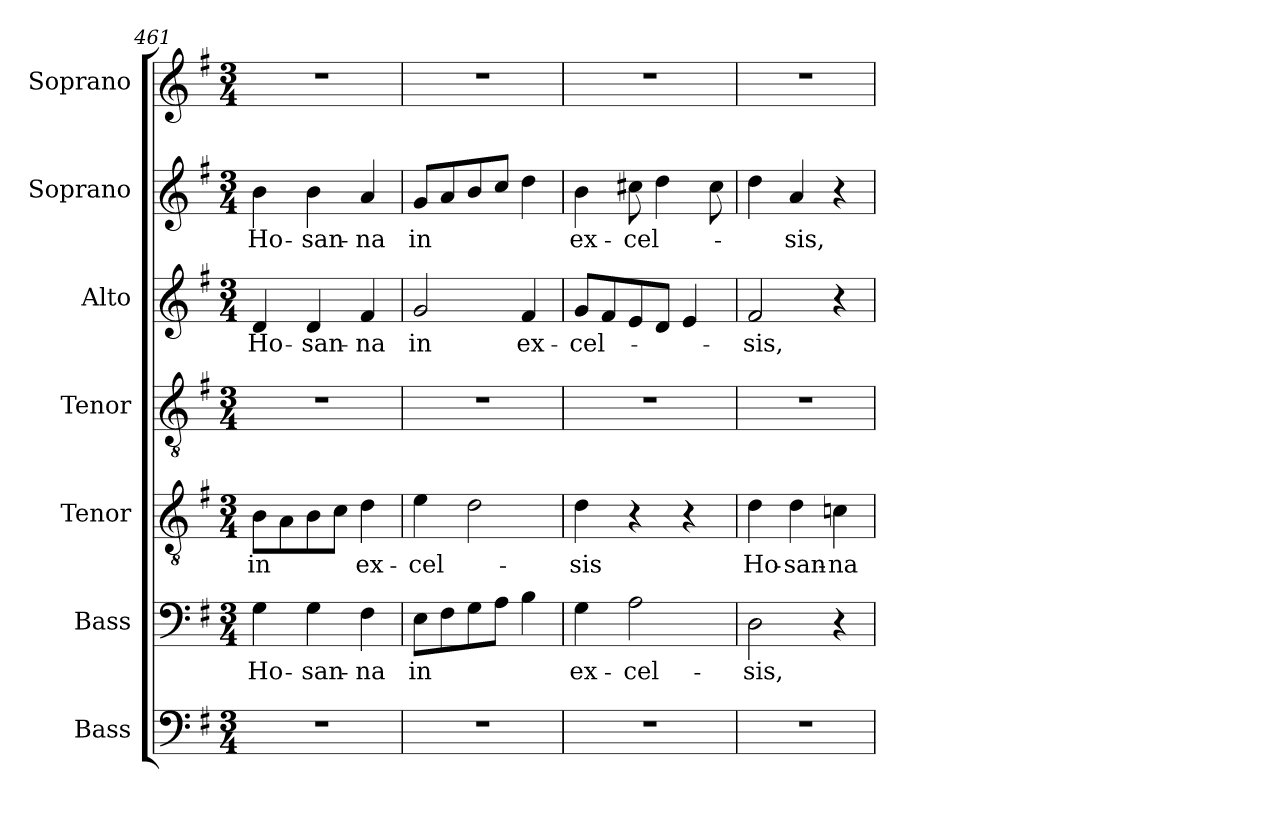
**kern	**kern	**text	**kern	**text	**kern	**kern	**text	**kern	**text	**kern
*part7	*part6	*part6	*part5	*part5	*part4	*part3	*part3	*part2	*part2	*part1
*staff7	*staff6	*staff6	*staff5	*staff5	*staff4	*staff3	*staff3	*staff2	*staff2	*staff1
*I"Bass	*I"Bass	*	*I"Tenor	*	*I"Tenor	*I"Alto	*	*I"Soprano	*	*I"Soprano
*I'B.	*I'B.	*	*I'T.	*	*I'T.	*I'A.	*	*I'S.	*	*I'S.
*clefF4	*clefF4	*	*clefGv2	*	*clefGv2	*clefG2	*	*clefG2	*	*clefG2
*	*	*	*ITrd7c12	*	*ITrd7c12	*	*	*	*	*
*k[f#]	*k[f#]	*	*k[f#]	*	*k[f#]	*k[f#]	*	*k[f#]	*	*k[f#]
*G:	*G:	*	*G:	*	*G:	*G:	*	*G:	*	*G:
*M3/4	*M3/4	*	*M3/4	*	*M3/4	*M3/4	*	*M3/4	*	*M3/4
=461	=461	=461	=461	=461	=461	=461	=461	=461	=461	=461
!LO:N:vis=1	!	!	!	!	!	!	!	!	!	!
!	!	!LO:LY:b:color=#000000	!	!	!	!	!	!	!	!
!	!	!	!	!LO:LY:b:color=#000000	!LO:N:vis=1	!	!	!	!	!
!	!	!	!	!	!	!	!LO:LY:b:color=#000000	!	!	!
!	!	!	!	!	!	!	!	!	!LO:LY:b:color=#000000	!LO:N:vis=1
2.r	4Gi\	Ho-	8BBi\L	in	2.r	4di/	Ho-	4bi\	Ho-	2.r
.	.	.	8AAi\	.	.	.	.	.	.	.
!	!	!LO:LY:b:color=#000000	!	!	!	!	!	!	!	!
!	!	!	!	!	!	!	!LO:LY:b:color=#000000	!	!	!
!	!	!	!	!	!	!	!	!	!LO:LY:b:color=#000000	!
.	4Gi\	-san-	8BBi\	.	.	4di/	-san-	4bi\	-san-	.
.	.	.	8Ci\J	.	.	.	.	.	.	.
!	!	!LO:LY:b:color=#000000	!	!	!	!	!	!	!	!
!	!	!	!	!LO:LY:b:color=#000000	!	!	!	!	!	!
!	!	!	!	!	!	!	!LO:LY:b:color=#000000	!	!	!
!	!	!	!	!	!	!	!	!	!LO:LY:b:color=#000000	!
.	4F#i\	-na	4Di\	ex-	.	4f#i/	-na	4ai/	-na	.
=462	=462	=462	=462	=462	=462	=462	=462	=462	=462	=462
!LO:N:vis=1	!	!	!	!	!	!	!	!	!	!
!	!	!LO:LY:b:color=#000000	!	!	!	!	!	!	!	!
!	!	!	!	!LO:LY:b:color=#000000	!LO:N:vis=1	!	!	!	!	!
!	!	!	!	!	!	!	!LO:LY:b:color=#000000	!	!	!
!	!	!	!	!	!	!	!	!	!LO:LY:b:color=#000000	!LO:N:vis=1
2.r	8Ei\L	in	4Ei\	-cel-	2.r	2gi/	in	8gi/L	in	2.r
.	8F#i\	.	.	.	.	.	.	8ai/	.	.
.	8Gi\	.	2Di\	.	.	.	.	8bi/	.	.
.	8Ai\J	.	.	.	.	.	.	8cci/J	.	.
!	!	!	!	!	!	!	!LO:LY:b:color=#000000	!	!	!
.	4Bi\	.	.	.	.	4f#i/	ex-	4ddi\	.	.
=463	=463	=463	=463	=463	=463	=463	=463	=463	=463	=463
!LO:N:vis=1	!	!	!	!	!	!	!	!	!	!
!	!	!LO:LY:b:color=#000000	!	!	!	!	!	!	!	!
!	!	!	!	!LO:LY:b:color=#000000	!LO:N:vis=1	!	!	!	!	!
!	!	!	!	!	!	!	!LO:LY:b:color=#000000	!	!	!
!	!	!	!	!	!	!	!	!	!LO:LY:b:color=#000000	!LO:N:vis=1
2.r	4Gi\	ex-	4Di\	-sis	2.r	8gi/L	-cel-	4bi\	ex-	2.r
.	.	.	.	.	.	8f#i/	.	.	.	.
!	!	!LO:LY:b:color=#000000	!	!	!	!	!	!	!	!
!	!	!	!	!	!	!	!	!	!LO:LY:b:color=#000000	!
.	2Ai\	-cel-	4r	.	.	8ei/	.	8cc#Xi\	-cel-	.
.	.	.	.	.	.	8di/J	.	4ddi\	.	.
.	.	.	4r	.	.	4ei/	.	.	.	.
.	.	.	.	.	.	.	.	8cc#i\	.	.
=464	=464	=464	=464	=464	=464	=464	=464	=464	=464	=464
!LO:N:vis=1	!	!	!	!	!	!	!	!	!	!
!	!	!LO:LY:b:color=#000000	!	!	!	!	!	!	!	!
!	!	!	!	!LO:LY:b:color=#000000	!LO:N:vis=1	!	!	!	!	!
!	!	!	!	!	!	!	!LO:LY:b:color=#000000	!	!	!LO:N:vis=1
2.r	2Di\	-sis,	4Di\	Ho-	2.r	2f#i/	-sis,	4ddi\	.	2.r
!	!	!	!	!LO:LY:b:color=#000000	!	!	!	!	!	!
!	!	!	!	!	!	!	!	!	!LO:LY:b:color=#000000	!
.	.	.	4Di\	-san-	.	.	.	4ai/	-sis,	.
!	!	!	!	!LO:LY:b:color=#000000	!	!	!	!	!	!
.	4r	.	4Cni\	-na	.	4r	.	4r	.	.
=	=	=	=	=	=	=	=	=	=	=
*-	*-	*-	*-	*-	*-	*-	*-	*-	*-	*-
